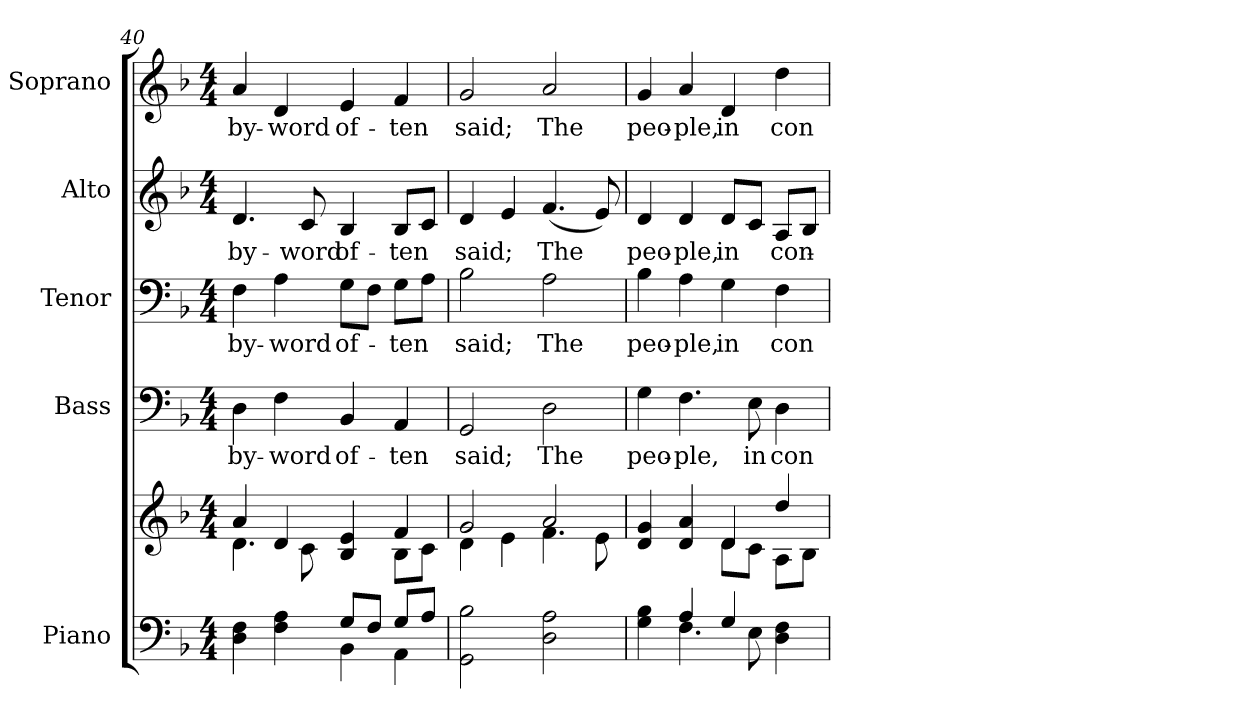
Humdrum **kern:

**kern	**kern	**kern	**text	**kern	**text	**kern	**text	**kern	**text
*part5	*part5	*part4	*part4	*part3	*part3	*part2	*part2	*part1	*part1
*staff6	*staff5	*staff4	*staff4	*staff3	*staff3	*staff2	*staff2	*staff1	*staff1
*I"Piano	*	*I"Bass	*	*I"Tenor	*	*I"Alto	*	*I"Soprano	*
*I'Pno.	*	*I'B.	*	*I'T.	*	*I'A.	*	*I'S.	*
*clefF4	*clefG2	*clefF4	*	*clefF4	*	*clefG2	*	*clefG2	*
*k[b-]	*k[b-]	*k[b-]	*	*k[b-]	*	*k[b-]	*	*k[b-]	*
*F:	*F:	*F:	*	*F:	*	*F:	*	*F:	*
*M4/4	*M4/4	*M4/4	*	*M4/4	*	*M4/4	*	*M4/4	*
=40	=40	=40	=40	=40	=40	=40	=40	=40	=40
*^	*^	*	*	*	*	*	*	*	*
!	!	!	!	!	!LO:LY:b:color=#000000	!	!	!	!	!	!
!	!	!	!	!	!	!	!LO:LY:b:color=#000000	!	!	!	!
!	!	!	!	!	!	!	!	!	!LO:LY:b:color=#000000	!	!
!	!	!	!	!	!	!	!	!	!	!	!LO:LY:b:color=#000000
4Di\ 4Fi	2ryy	4ai/	4.di\	4Di\	by-	4Fi\	by-	4.di/	by-	4ai/	by-
!	!	!	!	!	!LO:LY:b:color=#000000	!	!	!	!	!	!
!	!	!	!	!	!	!	!LO:LY:b:color=#000000	!	!	!	!
!	!	!	!	!	!	!	!	!	!	!	!LO:LY:b:color=#000000
4Fi\ 4Ai	.	4di/	.	4Fi\	-word	4Ai\	-word	.	.	4di/	-word
!	!	!	!	!	!	!	!	!	!LO:LY:b:color=#000000	!	!
.	.	.	8ci\	.	.	.	.	8ci/	-word	.	.
!	!	!	!	!	!LO:LY:b:color=#000000	!	!	!	!	!	!
!	!	!	!	!	!	!	!LO:LY:b:color=#000000	!	!	!	!
!	!	!	!	!	!	!	!	!	!LO:LY:b:color=#000000	!	!
!	!	!	!	!	!	!	!	!	!	!	!LO:LY:b:color=#000000
8Gi/L	4BB-i\	4B-i/ 4ei	4ryy	4BB-i/	of-	8Gi\L	of-	4B-i/	of-	4ei/	of-
8Fi/J	.	.	.	.	.	8Fi\J	.	.	.	.	.
!	!	!	!	!	!LO:LY:b:color=#000000	!	!	!	!	!	!
!	!	!	!	!	!	!	!LO:LY:b:color=#000000	!	!	!	!
!	!	!	!	!	!	!	!	!	!LO:LY:b:color=#000000	!	!
!	!	!	!	!	!	!	!	!	!	!	!LO:LY:b:color=#000000
8Gi/L	4AAi\	4fi/	8B-i\L	4AAi/	-ten	8Gi\L	-ten	8B-i/L	-ten	4fi/	-ten
8Ai/J	.	.	8ci\J	.	.	8Ai\J	.	8ci/J	.	.	.
*v	*v	*	*	*	*	*	*	*	*	*	*
=41	=41	=41	=41	=41	=41	=41	=41	=41	=41	=41
!	!	!	!	!LO:LY:b:color=#000000	!	!	!	!	!	!
!	!	!	!	!	!	!LO:LY:b:color=#000000	!	!	!	!
!	!	!	!	!	!	!	!	!LO:LY:b:color=#000000	!	!
!	!	!	!	!	!	!	!	!	!	!LO:LY:b:color=#000000
2GGi\ 2B-i	2gi/	4di\	2GGi/	said;	2B-i\	said;	4di/	said;	2gi/	said;
.	.	4ei\	.	.	.	.	4ei/	.	.	.
!	!	!	!	!LO:LY:b:color=#000000	!	!	!	!	!	!
!	!	!	!	!	!	!LO:LY:b:color=#000000	!	!	!	!
!	!	!	!	!	!	!	!	!LO:LY:b:color=#000000	!	!
!	!	!	!	!	!	!	!	!	!	!LO:LY:b:color=#000000
2Di\ 2Ai	2ai/	4.fi\	2Di\	The	2Ai\	The	(4.fi/	The	2ai/	The
.	.	8ei\	.	.	.	.	8ei/)	.	.	.
!!LO:PB:g=z
=42	=42	=42	=42	=42	=42	=42	=42	=42	=42	=42
*^	*	*	*	*	*	*	*	*	*	*
!	!	!	!	!	!LO:LY:b:color=#000000	!	!	!	!	!	!
!	!	!	!	!	!	!	!LO:LY:b:color=#000000	!	!	!	!
!	!	!	!	!	!	!	!	!	!LO:LY:b:color=#000000	!	!
!	!	!	!	!	!	!	!	!	!	!	!LO:LY:b:color=#000000
4Gi\ 4B-i	4ryy	4di/ 4gi	2ryy	4Gi\	peo-	4B-i\	peo-	4di/	peo-	4gi/	peo-
!	!	!	!	!	!LO:LY:b:color=#000000	!	!	!	!	!	!
!	!	!	!	!	!	!	!LO:LY:b:color=#000000	!	!	!	!
!	!	!	!	!	!	!	!	!	!LO:LY:b:color=#000000	!	!
!	!	!	!	!	!	!	!	!	!	!	!LO:LY:b:color=#000000
4Ai/	4.Fi\	4di/ 4ai	.	4.Fi\	-ple,	4Ai\	-ple,	4di/	-ple,	4ai/	-ple,
!	!	!	!	!	!	!	!LO:LY:b:color=#000000	!	!	!	!
!	!	!	!	!	!	!	!	!	!LO:LY:b:color=#000000	!	!
!	!	!	!	!	!	!	!	!	!	!	!LO:LY:b:color=#000000
4Gi/	.	4di/	8di\L	.	.	4Gi\	in	8di/L	in	4di/	in
!	!	!	!	!	!LO:LY:b:color=#000000	!	!	!	!	!	!
.	8Ei\	.	8ci\J	8Ei\	in	.	.	8ci/J	.	.	.
!	!	!	!	!	!LO:LY:b:color=#000000	!	!	!	!	!	!
!	!	!	!	!	!	!	!LO:LY:b:color=#000000	!	!	!	!
!	!	!	!	!	!	!	!	!	!LO:LY:b:color=#000000	!	!
!	!	!	!	!	!	!	!	!	!	!	!LO:LY:b:color=#000000
4Di\ 4Fi	4ryy	4ddi/	8Ai\L	4Di\	con-	4Fi\	con-	8Ai/L	con-	4ddi\	con-
.	.	.	8B-i\J	.	.	.	.	8B-i/J	.	.	.
*v	*v	*	*	*	*	*	*	*	*	*	*
*	*v	*v	*	*	*	*	*	*	*	*
=	=	=	=	=	=	=	=	=	=
*-	*-	*-	*-	*-	*-	*-	*-	*-	*-
